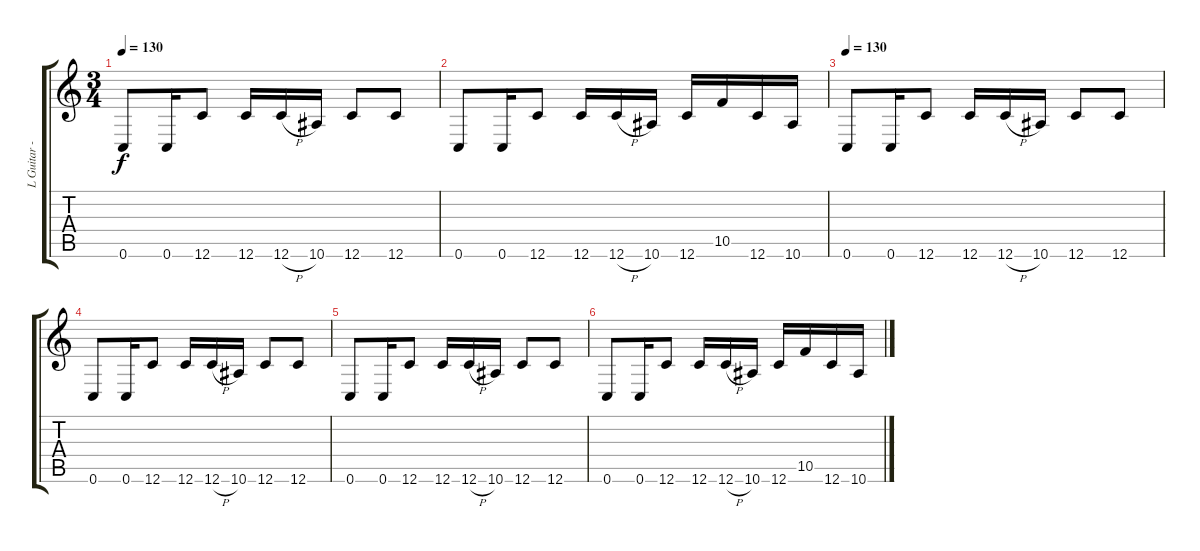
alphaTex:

\track ("L Guitar - Hetfield" "L Guitar -") {instrument overdrivenguitar}
\staff {score tabs}
\tuning (D4 A3 F3 C3 G2 C2) {hide}
\ts (3 4)
\tempo 130
\clef g2
\ks c
0.6.8{dy f} 0.6.16 12.6.8 12.6.16 12.6{h}.16 10.6.16 12.6.8 12.6.8 |
0.6.8 0.6.16 12.6.8 12.6.16 12.6{h}.16 10.6.16 12.6.16 10.5.16 12.6.16 10.6.16 |
\tempo 130
0.6.8 0.6.16 12.6.8 12.6.16 12.6{h}.16 10.6.16 12.6.8 12.6.8 |
0.6.8 0.6.16 12.6.8 12.6.16 12.6{h}.16 10.6.16 12.6.8 12.6.8 |
0.6.8 0.6.16 12.6.8 12.6.16 12.6{h}.16 10.6.16 12.6.8 12.6.8 |
0.6.8 0.6.16 12.6.8 12.6.16 12.6{h}.16 10.6.16 12.6.16 10.5.16 12.6.16 10.6.16
